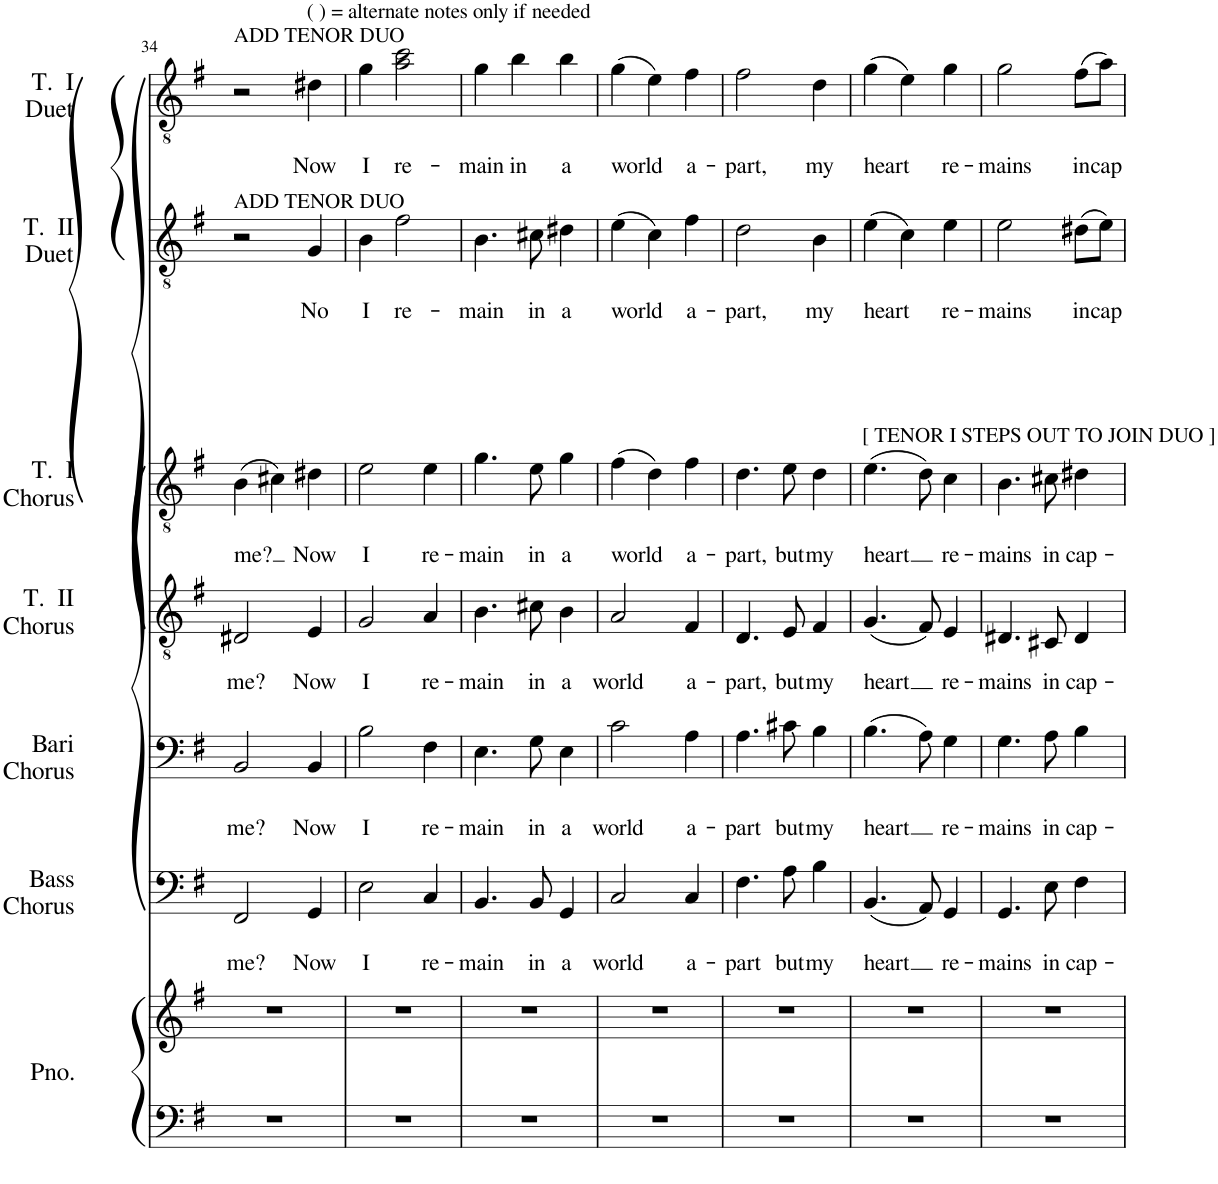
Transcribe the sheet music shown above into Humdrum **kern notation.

**kern	**kern	**kern	**text	**text	**kern	**text	**text	**kern	**text	**text	**kern	**text	**text	**kern	**text	**text	**kern	**text	**text
*part7	*part7	*part6	*part6	*part6	*part5	*part5	*part5	*part4	*part4	*part4	*part3	*part3	*part3	*part2	*part2	*part2	*part1	*part1	*part1
*staff8	*staff7	*staff6	*staff6	*staff6	*staff5	*staff5	*staff5	*staff4	*staff4	*staff4	*staff3	*staff3	*staff3	*staff2	*staff2	*staff2	*staff1	*staff1	*staff1
*I"Piano	*	*I"Bass Chorus	*	*	*I"Baritone Chorus	*	*	*I"Tenor II Chorus	*	*	*I"Tenor I Chorus	*	*	*I"Tenor II Duet	*	*	*I"Tenor I Duet	*	*
*I'Pno.	*	*I'Bass Chorus	*	*	*I'Bari Chorus	*	*	*I'T.  II Chorus	*	*	*I'T.  I Chorus	*	*	*I'T.  II Duet	*	*	*I'T.  I Duet	*	*
!!LO:PB:g=z
*clefF4	*clefG2	*clefF4	*	*	*clefF4	*	*	*clefGv2	*	*	*clefGv2	*	*	*clefGv2	*	*	*clefGv2	*	*
*k[f#]	*k[f#]	*k[f#]	*	*	*k[f#]	*	*	*k[f#]	*	*	*k[f#]	*	*	*k[f#]	*	*	*k[f#]	*	*
*M3/4	*M3/4	*M3/4	*	*	*M3/4	*	*	*M3/4	*	*	*M3/4	*	*	*M3/4	*	*	*M3/4	*	*
=34	=34	=34	=34	=34	=34	=34	=34	=34	=34	=34	=34	=34	=34	=34	=34	=34	=34	=34	=34
!	!	!	!	!	!	!	!	!	!	!	!	!	!	!	!	!	!LO:TX:a:t=ADD TENOR DUO	!	!
!	!	!	!	!	!	!	!	!	!	!	!	!	!	!LO:TX:a:t=ADD TENOR DUO	!	!	!	!	!
!	!	!	!	!LO:LY:b	!	!	!LO:LY:b	!	!	!LO:LY:b	!	!	!LO:LY:b	!	!	!	!	!	!
2.r	2.r	2FF#/	.	me?	2BB/	.	me?	2D#X/	.	me?	(4B\	.	me?	2r	.	.	2r	.	.
.	.	.	.	.	.	.	.	.	.	.	4c#X\)	.	.	.	.	.	.	.	.
!	!	!	!	!	!	!	!	!	!	!	!	!	!	!	!	!	!LO:TX:a:t=( ) = alternate notes only if needed	!	!
!	!	!	!	!LO:LY:b	!	!	!LO:LY:b	!	!	!LO:LY:b	!	!	!LO:LY:b	!	!	!LO:LY:b	!	!	!LO:LY:b
.	.	4GG/	.	Now	4BB/	.	Now	4E/	.	Now	4d#X\	.	Now	4G/	.	No	4d#X\	.	Now
=35	=35	=35	=35	=35	=35	=35	=35	=35	=35	=35	=35	=35	=35	=35	=35	=35	=35	=35	=35
!	!	!	!	!LO:LY:b	!	!	!LO:LY:b	!	!	!LO:LY:b	!	!	!LO:LY:b	!	!	!LO:LY:b	!	!	!LO:LY:b
2.r	2.r	2E\	.	I	2B\	.	I	2G/	.	I	2e\	.	I	4B\	.	I	4g\	.	I
!	!	!	!	!	!	!	!	!	!	!	!	!	!	!	!	!LO:LY:b	!	!	!LO:LY:b
.	.	.	.	.	.	.	.	.	.	.	.	.	.	2f#\	.	re-	2a\ 2cc\	.	re-
!	!	!	!	!LO:LY:b	!	!	!LO:LY:b	!	!	!LO:LY:b	!	!	!LO:LY:b	!	!	!	!	!	!
.	.	4C/	.	re-	4F#\	.	re-	4A/	.	re-	4e\	.	re-	.	.	.	.	.	.
=36	=36	=36	=36	=36	=36	=36	=36	=36	=36	=36	=36	=36	=36	=36	=36	=36	=36	=36	=36
!	!	!	!	!LO:LY:b	!	!	!LO:LY:b	!	!	!LO:LY:b	!	!	!LO:LY:b	!	!	!LO:LY:b	!	!	!LO:LY:b
2.r	2.r	4.BB/	.	-main	4.E\	.	-main	4.B\	.	-main	4.g\	.	-main	4.B\	.	-main	4g\	.	-main
!	!	!	!	!	!	!	!	!	!	!	!	!	!	!	!	!	!	!	!LO:LY:b
.	.	.	.	.	.	.	.	.	.	.	.	.	.	.	.	.	4b\	.	in
!	!	!	!	!LO:LY:b	!	!	!LO:LY:b	!	!	!LO:LY:b	!	!	!LO:LY:b	!	!	!LO:LY:b	!	!	!
.	.	8BB/	.	in	8G\	.	in	8c#X\	.	in	8e\	.	in	8c#X\	.	in	.	.	.
!	!	!	!	!LO:LY:b	!	!	!LO:LY:b	!	!	!LO:LY:b	!	!	!LO:LY:b	!	!	!LO:LY:b	!	!	!LO:LY:b
.	.	4GG/	.	a	4E\	.	a	4B\	.	a	4g\	.	a	4d#X\	.	a	4b\	.	a
=37	=37	=37	=37	=37	=37	=37	=37	=37	=37	=37	=37	=37	=37	=37	=37	=37	=37	=37	=37
!	!	!	!	!LO:LY:b	!	!	!LO:LY:b	!	!	!LO:LY:b	!	!	!LO:LY:b	!	!	!LO:LY:b	!	!	!LO:LY:b
2.r	2.r	2C/	.	world	2c\	.	world	2A/	.	world	(4f#\	.	world	(4e\	.	world	(4g\	.	world
.	.	.	.	.	.	.	.	.	.	.	4d\)	.	.	4c\)	.	.	4e\)	.	.
!	!	!	!	!LO:LY:b	!	!	!LO:LY:b	!	!	!LO:LY:b	!	!	!LO:LY:b	!	!	!LO:LY:b	!	!	!LO:LY:b
.	.	4C/	.	a-	4A\	.	a-	4F#/	.	a-	4f#\	.	a-	4f#\	.	a-	4f#\	.	a-
=38	=38	=38	=38	=38	=38	=38	=38	=38	=38	=38	=38	=38	=38	=38	=38	=38	=38	=38	=38
!	!	!	!	!LO:LY:b	!	!	!LO:LY:b	!	!	!LO:LY:b	!	!	!LO:LY:b	!	!	!LO:LY:b	!	!	!LO:LY:b
2.r	2.r	4.F#\	.	-part	4.A\	.	-part	4.D/	.	-part,	4.d\	.	-part,	2d\	.	-part,	2f#\	.	-part,
!	!	!	!	!LO:LY:b	!	!	!LO:LY:b	!	!	!LO:LY:b	!	!	!LO:LY:b	!	!	!	!	!	!
.	.	8A\	.	but	8c#X\	.	but	8E/	.	but	8e\	.	but	.	.	.	.	.	.
!	!	!	!	!LO:LY:b	!	!	!LO:LY:b	!	!	!LO:LY:b	!	!	!LO:LY:b	!	!	!LO:LY:b	!	!	!LO:LY:b
.	.	4B\	.	my	4B\	.	my	4F#/	.	my	4d\	.	my	4B\	.	my	4d\	.	my
=39	=39	=39	=39	=39	=39	=39	=39	=39	=39	=39	=39	=39	=39	=39	=39	=39	=39	=39	=39
!	!	!	!	!	!	!	!	!	!	!	!LO:TX:a:t=[ TENOR I STEPS OUT TO JOIN DUO ]	!	!	!	!	!	!	!	!
!	!	!	!	!LO:LY:b	!	!	!LO:LY:b	!	!	!LO:LY:b	!	!	!LO:LY:b	!	!	!LO:LY:b	!	!	!LO:LY:b
2.r	2.r	(4.BB/	.	heart	(4.B\	.	heart	(4.G/	.	heart	(4.e\	.	heart	(4e\	.	heart	(4g\	.	heart
.	.	.	.	.	.	.	.	.	.	.	.	.	.	4c\)	.	.	4e\)	.	.
.	.	8AA/)	.	.	8A\)	.	.	8F#/)	.	.	8d\)	.	.	.	.	.	.	.	.
!	!	!	!	!LO:LY:b	!	!	!LO:LY:b	!	!	!LO:LY:b	!	!	!LO:LY:b	!	!	!LO:LY:b	!	!	!LO:LY:b
.	.	4GG/	.	re-	4G\	.	re-	4E/	.	re-	4c\	.	re-	4e\	.	re-	4g\	.	re-
=40	=40	=40	=40	=40	=40	=40	=40	=40	=40	=40	=40	=40	=40	=40	=40	=40	=40	=40	=40
!	!	!	!	!LO:LY:b	!	!	!LO:LY:b	!	!	!LO:LY:b	!	!	!LO:LY:b	!	!	!LO:LY:b	!	!	!LO:LY:b
2.r	2.r	4.GG/	.	-mains	4.G\	.	-mains	4.D#X/	.	-mains	4.B\	.	-mains	2e\	.	-mains	2g\	.	-mains
!	!	!	!	!LO:LY:b	!	!	!LO:LY:b	!	!	!LO:LY:b	!	!	!LO:LY:b	!	!	!	!	!	!
.	.	8E\	.	in	8A\	.	in	8C#X/	.	in	8c#X\	.	in	.	.	.	.	.	.
!	!	!	!	!LO:LY:b	!	!	!LO:LY:b	!	!	!LO:LY:b	!	!	!LO:LY:b	!	!	!LO:LY:b	!	!	!LO:LY:b
.	.	4F#\	.	cap-	4B\	.	cap-	4D#/	.	cap-	4d#X\	.	cap-	(8d#X\L	.	in	(8f#\L	.	in
!	!	!	!	!	!	!	!	!	!	!	!	!	!	!	!	!LO:LY:b	!	!	!LO:LY:b
.	.	.	.	.	.	.	.	.	.	.	.	.	.	8e\J)	.	cap-	8a\J)	.	cap-
=	=	=	=	=	=	=	=	=	=	=	=	=	=	=	=	=	=	=	=
*-	*-	*-	*-	*-	*-	*-	*-	*-	*-	*-	*-	*-	*-	*-	*-	*-	*-	*-	*-
